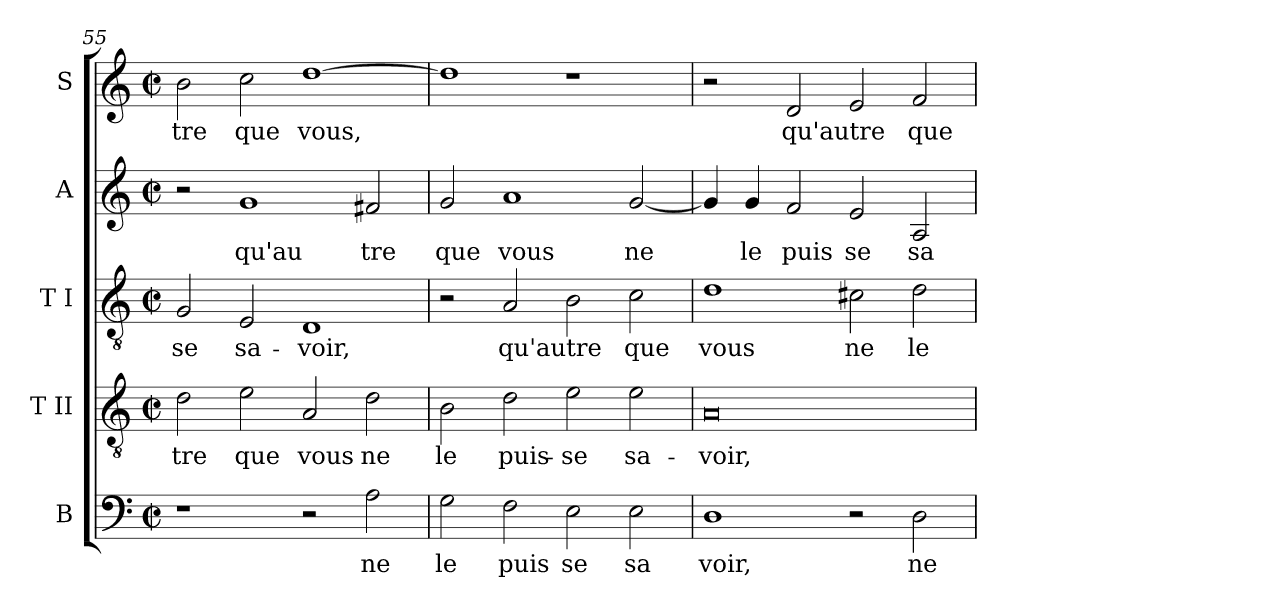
**kern	**text	**kern	**text	**kern	**text	**kern	**text	**kern	**text
*part5	*part5	*part4	*part4	*part3	*part3	*part2	*part2	*part1	*part1
*staff5	*staff5	*staff4	*staff4	*staff3	*staff3	*staff2	*staff2	*staff1	*staff1
*I"B	*	*I"T II	*	*I"T I	*	*I"A	*	*I"S	*
*clefF4	*	*clefGv2	*	*clefGv2	*	*clefG2	*	*clefG2	*
*M2/2	*	*M2/2	*	*M2/2	*	*M2/2	*	*M2/2	*
*met(c|)	*	*met(c|)	*	*met(c|)	*	*met(c|)	*	*met(c|)	*
=55	=55	=55	=55	=55	=55	=55	=55	=55	=55
!	!	!	!LO:LY:b:cj	!	!LO:LY:b:cj	!	!	!	!LO:LY:b:cj
1r	.	2d\	-tre	2G/	-se	2r	.	2b\	tre
!	!	!	!LO:LY:b:cj	!	!LO:LY:b:cj	!	!LO:LY:b:cj	!	!LO:LY:b:cj
.	.	2e\	que	2E/	sa-	1g	qu'au	2cc\	que
!	!	!	!LO:LY:b:cj	!	!LO:LY:b:cj	!	!	!	!LO:LY:b
2r	.	2A/	vous	1D	-voir,	.	.	[>1dd	vous,
!	!LO:LY:b:cj	!	!LO:LY:b:cj	!	!	!	!LO:LY:b:cj	!	!
2A\	ne	2d\	ne	.	.	2f#/	tre	.	.
=56	=56	=56	=56	=56	=56	=56	=56	=56	=56
!	!LO:LY:b:cj	!	!LO:LY:b:cj	!	!	!	!LO:LY:b:cj	!	!
2G\	le	2B\	le	2r	.	2g/	que	1dd]	.
!	!LO:LY:b:cj	!	!LO:LY:b:cj	!	!LO:LY:b:cj	!	!LO:LY:b:cj	!	!
2F\	puis	2d\	puis-	2A/	qu'autre	1a	vous	.	.
!	!LO:LY:b:cj	!	!LO:LY:b:cj	!	!	!	!	!	!
2E\	se	2e\	-se	2B\	.	.	.	1r	.
!	!LO:LY:b:cj	!	!LO:LY:b:cj	!	!LO:LY:b:cj	!	!LO:LY:b:cj	!	!
2E\	sa	2e\	sa-	2c\	que	[<2g/	ne	.	.
=57	=57	=57	=57	=57	=57	=57	=57	=57	=57
!	!LO:LY:b:cj	!	!LO:LY:b:cj	!	!LO:LY:b:cj	!	!	!	!
1D	voir,	0A	-voir,	1d	vous	4g/]	.	2r	.
!	!	!	!	!	!	!	!LO:LY:b:cj	!	!
.	.	.	.	.	.	4g/	le	.	.
!	!	!	!	!	!	!	!LO:LY:b:cj	!	!LO:LY:b:cj
.	.	.	.	.	.	2f/	puis	2d/	qu'autre
!	!	!	!	!	!LO:LY:b:cj	!	!LO:LY:b:cj	!	!
2r	.	.	.	2c#\	ne	2e/	se	2e/	.
!	!LO:LY:b:cj	!	!	!	!LO:LY:b:cj	!	!LO:LY:b:cj	!	!LO:LY:b:cj
2D\	ne	.	.	2d\	le	2A/	sa	2f/	que
=	=	=	=	=	=	=	=	=	=
*-	*-	*-	*-	*-	*-	*-	*-	*-	*-
